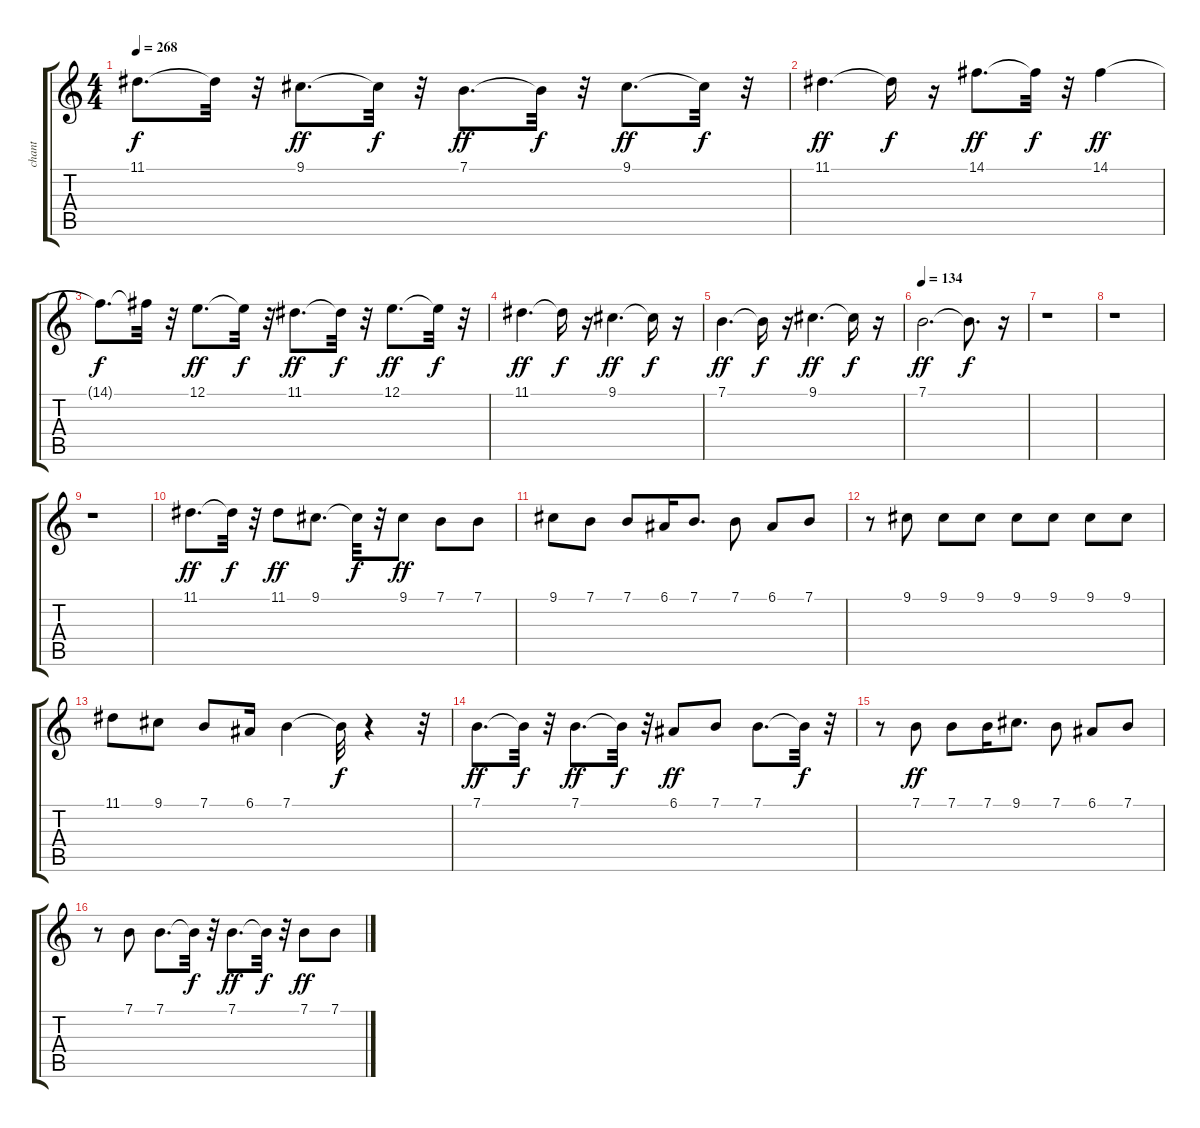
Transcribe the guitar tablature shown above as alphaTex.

\track ("chant" "chant") {instrument trumpet}
\staff {score tabs}
\tuning (E4 B3 G3 D3 A2 E2) {hide}
\ts (4 4)
\tempo 268
\clef g2
\ks c
11.1{t}.8{d dy f} 11.1{t}.32 r.32 9.1.8{d dy ff} 9.1{t}.32{dy f} r.32 7.1.8{d dy ff} 7.1{t}.32{dy f} r.32 9.1.8{d dy ff} 9.1{t}.32{dy f} r.32 |
11.1.4{d dy ff} 11.1{t}.16{dy f} r.16 14.1.8{d dy ff} 14.1{t}.32{dy f} r.32 14.1.4{dy ff} |
14.1{t}.8{d dy f} 14.1{t}.32 r.32 12.1.8{d dy ff} 12.1{t}.32{dy f} r.32 11.1.8{d dy ff} 11.1{t}.32{dy f} r.32 12.1.8{d dy ff} 12.1{t}.32{dy f} r.32 |
11.1.4{d dy ff} 11.1{t}.16{dy f} r.16 9.1.4{d dy ff} 9.1{t}.16{dy f} r.16 |
7.1.4{d dy ff} 7.1{t}.16{dy f} r.16 9.1.4{d dy ff} 9.1{t}.16{dy f} r.16 |
\tempo 134
7.1.2{d dy ff} 7.1{t}.8{d dy f} r.16 |
r.1 |
r.1 |
r.1 |
11.1.8{d dy ff} 11.1{t}.32{dy f} r.32 11.1.8{dy ff} 9.1.8{d} 9.1{t}.32{dy f} r.32 9.1.8{dy ff} 7.1.8 7.1.8 |
9.1.8 7.1.8 7.1.8 6.1.16 7.1.8{d} 7.1.8 6.1.8 7.1.8 |
r.8 9.1.8 9.1.8 9.1.8 9.1.8 9.1.8 9.1.8 9.1.8 |
11.1.8 9.1.8 7.1.8 6.1.16 7.1.4 7.1{t}.32{dy f} r.4 r.32 |
7.1.8{d dy ff} 7.1{t}.32{dy f} r.32 7.1.8{d dy ff} 7.1{t}.32{dy f} r.32 6.1.8{dy ff} 7.1.8 7.1.8{d} 7.1{t}.32{dy f} r.32 |
r.8 7.1.8{dy ff} 7.1.8 7.1.16 9.1.8{d} 7.1.8 6.1.8 7.1.8 |
r.8 7.1.8 7.1.8{d} 7.1{t}.32{dy f} r.32 7.1.8{d dy ff} 7.1{t}.32{dy f} r.32 7.1.8{dy ff} 7.1.8
